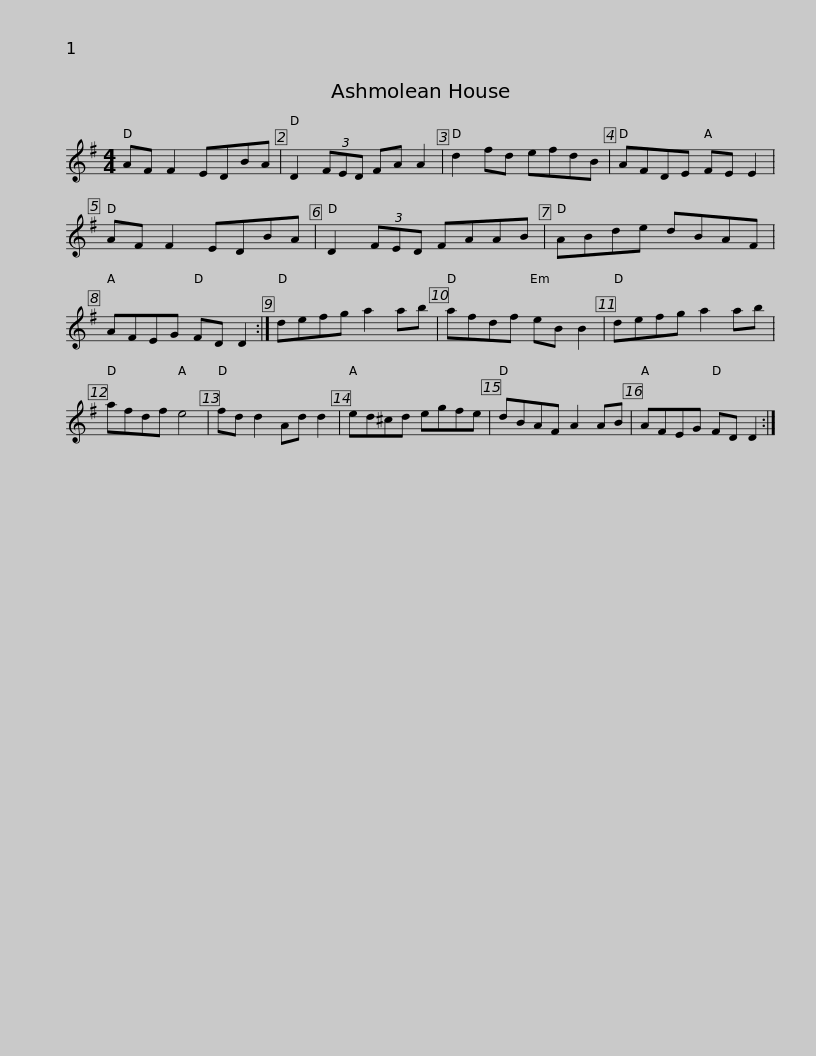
X:1
L:1/8
M:4/4
I:linebreak $
K:G
V:1 treble
V:1
 AF F2 EDBA | D2 (3FED FA A2 | d2 fd efdB | AFDE FE E2 | AF F2 EDBA | %5
 D2 (3FED FAAB |$ ABde dBAF | AFEG FD D2 :| defg a2 ab | afdf eB B2 | %10
 defg a2 ab | afdf e4 |$ fd d2 Ad d2 | ed^cd egfe | dBAF A2 AB | %15
 AFEG FD D2 :| %16
